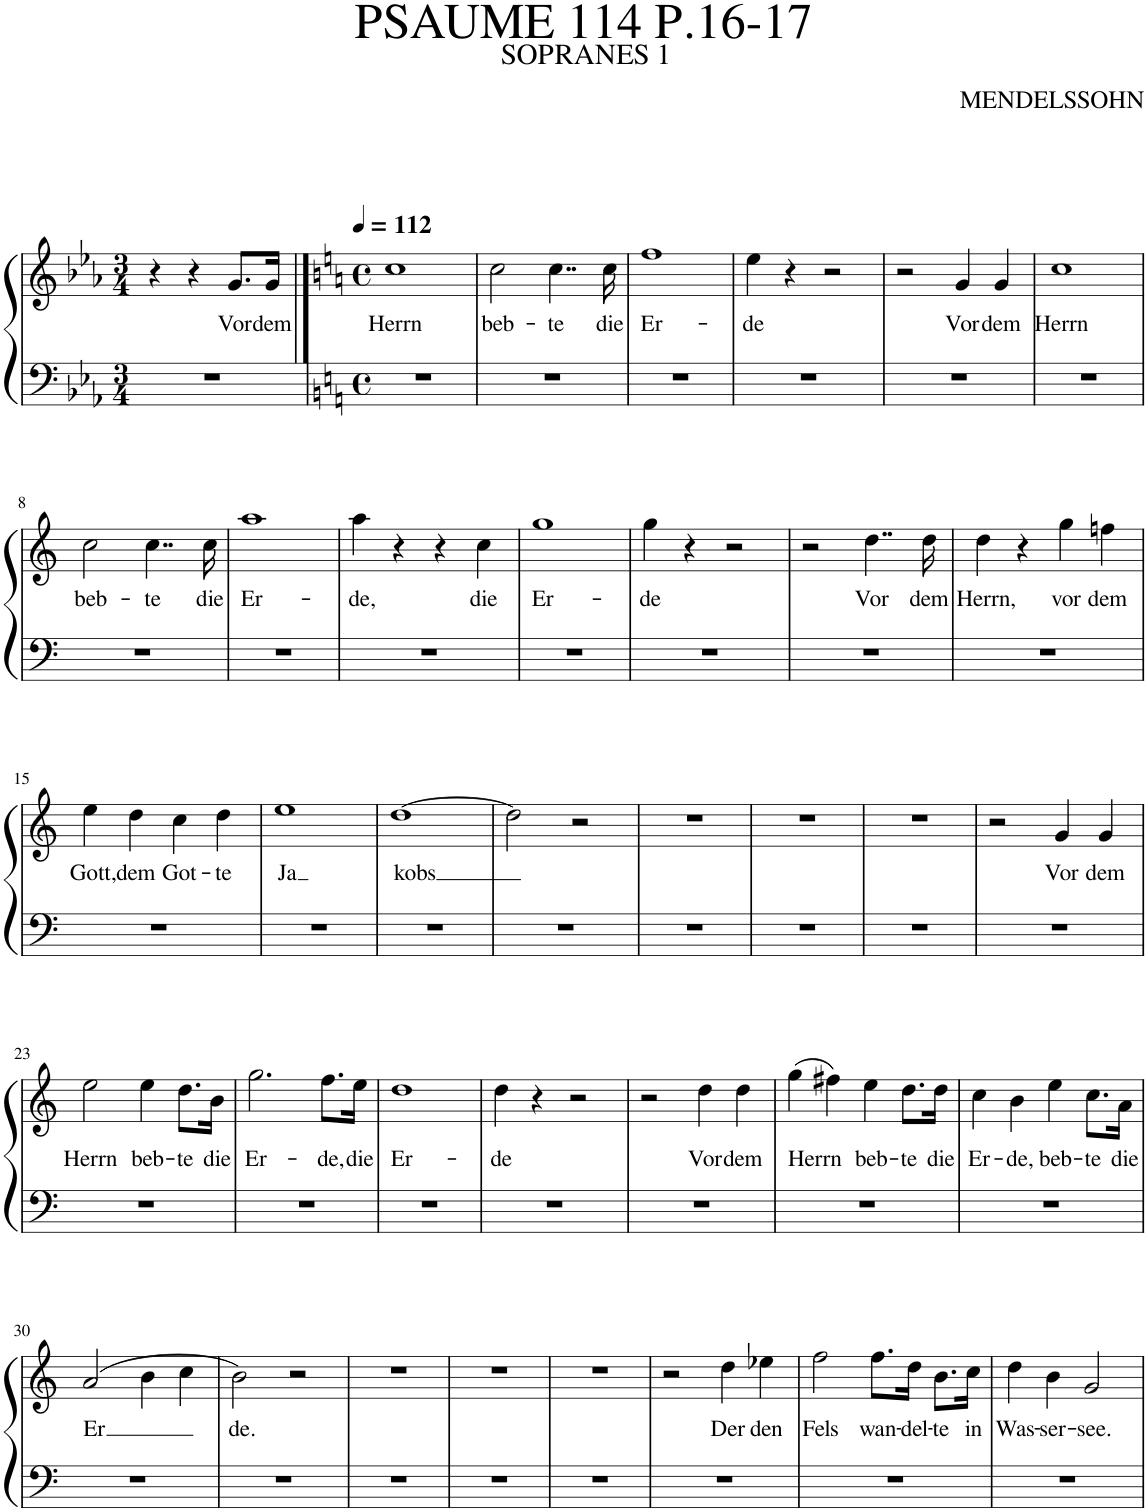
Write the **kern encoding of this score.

**kern	**kern	**text
*part1	*part1	*part1
*staff2	*staff1	*staff1
*I"Piano	*	*
*I'Pno.	*	*
*clefF4	*clefG2	*
*k[b-e-a-]	*k[b-e-a-]	*
*M3/4	*M3/4	*
=1	=1	=1
2.r	4r	.
.	4r	.
!	!	!LO:LY:b
.	8.g/L	Vor
!	!	!LO:LY:b
.	16g/Jk	dem
==2	==2	==2
*k[]	*k[]	*
*M4/4	*M4/4	*
*met(c)	*met(c)	*
*	*MM112	*
!	!	!LO:LY:b
1r	1cc	Herrn
=3	=3	=3
!	!	!LO:LY:b
1r	2cc\	beb-
!	!	!LO:LY:b
.	4..cc\	-te
!	!	!LO:LY:b
.	16cc\	die
=4	=4	=4
!	!	!LO:LY:b
1r	1ff	Er-
=5	=5	=5
!	!	!LO:LY:b
1r	4ee\	-de
.	4r	.
.	2r	.
=6	=6	=6
1r	2r	.
!	!	!LO:LY:b
.	4g/	Vor
!	!	!LO:LY:b
.	4g/	dem
=7	=7	=7
!	!	!LO:LY:b
1r	1cc	Herrn
!!LO:LB:g=z
=8	=8	=8
!	!	!LO:LY:b
1r	2cc\	beb-
!	!	!LO:LY:b
.	4..cc\	-te
!	!	!LO:LY:b
.	16cc\	die
=9	=9	=9
!	!	!LO:LY:b
1r	1aa	Er-
=10	=10	=10
!	!	!LO:LY:b
1r	4aa\	-de,
.	4r	.
.	4r	.
!	!	!LO:LY:b
.	4cc\	die
=11	=11	=11
!	!	!LO:LY:b
1r	1gg	Er-
=12	=12	=12
!	!	!LO:LY:b
1r	4gg\	-de
.	4r	.
.	2r	.
=13	=13	=13
1r	2r	.
!	!	!LO:LY:b
.	4..dd\	Vor
!	!	!LO:LY:b
.	16dd\	dem
=14	=14	=14
!	!	!LO:LY:b
1r	4dd\	Herrn,
.	4r	.
!	!	!LO:LY:b
.	4gg\	vor
!	!	!LO:LY:b
.	4ffn\	dem
!!LO:LB:g=z
=15	=15	=15
!	!	!LO:LY:b
1r	4ee\	Gott,
!	!	!LO:LY:b
.	4dd\	dem
!	!	!LO:LY:b
.	4cc\	Got-
!	!	!LO:LY:b
.	4dd\	-te
=16	=16	=16
!	!	!LO:LY:b
1r	1ee	Ja
=17	=17	=17
!	!	!LO:LY:b
1r	[1dd	kobs
=18	=18	=18
1r	2dd\]	.
.	2r	.
=19	=19	=19
1r	1r	.
=20	=20	=20
1r	1r	.
=21	=21	=21
1r	1r	.
=22	=22	=22
1r	2r	.
!	!	!LO:LY:b
.	4g/	Vor
!	!	!LO:LY:b
.	4g/	dem
!!LO:LB:g=z
=23	=23	=23
!	!	!LO:LY:b
1r	2ee\	Herrn
!	!	!LO:LY:b
.	4ee\	beb-
!	!	!LO:LY:b
.	8.dd\L	-te
!	!	!LO:LY:b
.	16b\Jk	die
=24	=24	=24
!	!	!LO:LY:b
1r	2.gg\	Er-
!	!	!LO:LY:b
.	8.ff\L	-de,
!	!	!LO:LY:b
.	16ee\Jk	die
=25	=25	=25
!	!	!LO:LY:b
1r	1dd	Er-
=26	=26	=26
!	!	!LO:LY:b
1r	4dd\	-de
.	4r	.
.	2r	.
=27	=27	=27
1r	2r	.
!	!	!LO:LY:b
.	4dd\	Vor
!	!	!LO:LY:b
.	4dd\	dem
=28	=28	=28
!	!	!LO:LY:b
1r	(4gg\	Herrn
.	4ff#X\)	.
!	!	!LO:LY:b
.	4ee\	beb-
!	!	!LO:LY:b
.	8.dd\L	-te
!	!	!LO:LY:b
.	16dd\Jk	die
=29	=29	=29
!	!	!LO:LY:b
1r	4cc\	Er-
!	!	!LO:LY:b
.	4b\	-de,
!	!	!LO:LY:b
.	4ee\	beb-
!	!	!LO:LY:b
.	8.cc\L	-te
!	!	!LO:LY:b
.	16a\Jk	die
!!LO:LB:g=z
=30	=30	=30
!	!	!LO:LY:b
1r	(2a/	Er
.	4b\	.
.	4cc\	.
=31	=31	=31
!	!	!LO:LY:b
1r	2b\)	de.
.	2r	.
=32	=32	=32
1r	1r	.
=33	=33	=33
1r	1r	.
=34	=34	=34
1r	1r	.
=35	=35	=35
1r	2r	.
!	!	!LO:LY:b
.	4dd\	Der
!	!	!LO:LY:b
.	4ee-X\	den
=36	=36	=36
!	!	!LO:LY:b
1r	2ff\	Fels
!	!	!LO:LY:b
.	8.ff\L	wan-
!	!	!LO:LY:b
.	16dd\Jk	-del-
!	!	!LO:LY:b
.	8.b\L	-te
!	!	!LO:LY:b
.	16cc\Jk	in
=37	=37	=37
!	!	!LO:LY:b
1r	4dd\	Was-
!	!	!LO:LY:b
.	4b\	-ser-
!	!	!LO:LY:b
.	2g/	-see.
=	=	=
*-	*-	*-
